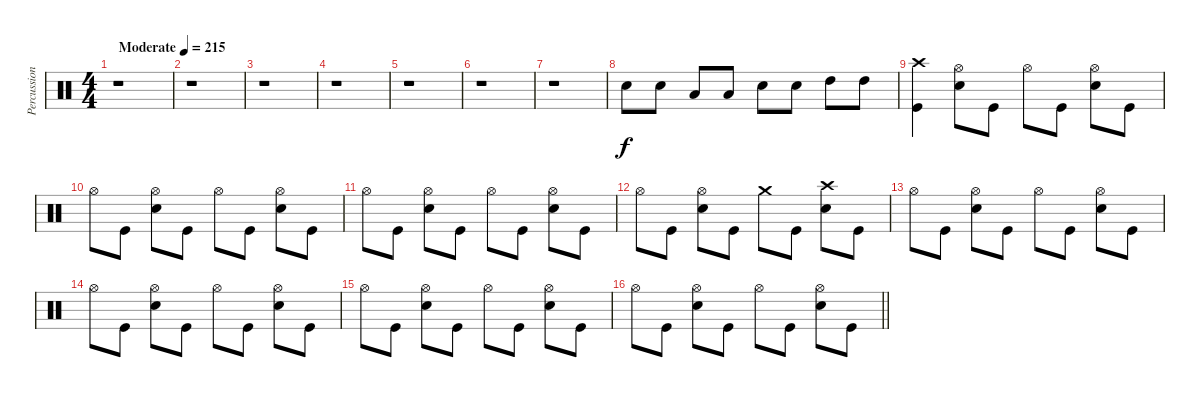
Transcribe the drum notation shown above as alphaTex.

\track ("Percussion" "Percussion") {instrument percussion}
\staff {score}
\articulation defaults
\ts (4 4)
\tempo (215 "Moderate")
\clef neutral
\ks c
r.1{dy f} |
r.1 |
r.1 |
r.1 |
r.1 |
r.1 |
r.1 |
"Electric Snare (hit)".8 "Electric Snare (hit)".8 "Low Tom (hit)".8 "Low Tom (hit)".8 "Electric Snare (hit)".8 "Electric Snare (hit)".8 "High Tom (hit)".8 "High Tom (hit)".8 |
("Crash high (hit)" "Kick (hit)").4 ("Hi-Hat (open)" "Electric Snare (hit)").8 "Kick (hit)".8 "Hi-Hat (open)".8 "Kick (hit)".8 ("Hi-Hat (open)" "Electric Snare (hit)").8 "Kick (hit)".8 |
"Hi-Hat (open)".8 "Kick (hit)".8 ("Hi-Hat (open)" "Electric Snare (hit)").8 "Kick (hit)".8 "Hi-Hat (open)".8 "Kick (hit)".8 ("Hi-Hat (open)" "Electric Snare (hit)").8 "Kick (hit)".8 |
"Hi-Hat (open)".8 "Kick (hit)".8 ("Hi-Hat (open)" "Electric Snare (hit)").8 "Kick (hit)".8 "Hi-Hat (open)".8 "Kick (hit)".8 ("Hi-Hat (open)" "Electric Snare (hit)").8 "Kick (hit)".8 |
"Hi-Hat (open)".8 "Kick (hit)".8 ("Hi-Hat (open)" "Electric Snare (hit)").8 "Kick (hit)".8 "Crash medium (hit)".8 "Kick (hit)".8 ("Crash high (hit)" "Electric Snare (hit)").8 "Kick (hit)".8 |
"Hi-Hat (open)".8 "Kick (hit)".8 ("Hi-Hat (open)" "Electric Snare (hit)").8 "Kick (hit)".8 "Hi-Hat (open)".8 "Kick (hit)".8 ("Hi-Hat (open)" "Electric Snare (hit)").8 "Kick (hit)".8 |
"Hi-Hat (open)".8 "Kick (hit)".8 ("Hi-Hat (open)" "Electric Snare (hit)").8 "Kick (hit)".8 "Hi-Hat (open)".8 "Kick (hit)".8 ("Hi-Hat (open)" "Electric Snare (hit)").8 "Kick (hit)".8 |
"Hi-Hat (open)".8 "Kick (hit)".8 ("Hi-Hat (open)" "Electric Snare (hit)").8 "Kick (hit)".8 "Hi-Hat (open)".8 "Kick (hit)".8 ("Hi-Hat (open)" "Electric Snare (hit)").8 "Kick (hit)".8 |
\barLineRight lightlight "Hi-Hat (open)".8 "Kick (hit)".8
("Hi-Hat (open)" "Electric Snare (hit)").8 "Kick (hit)".8 "Hi-Hat (open)".8 "Kick (hit)".8 ("Hi-Hat (open)" "Electric Snare (hit)").8 "Kick (hit)".8
